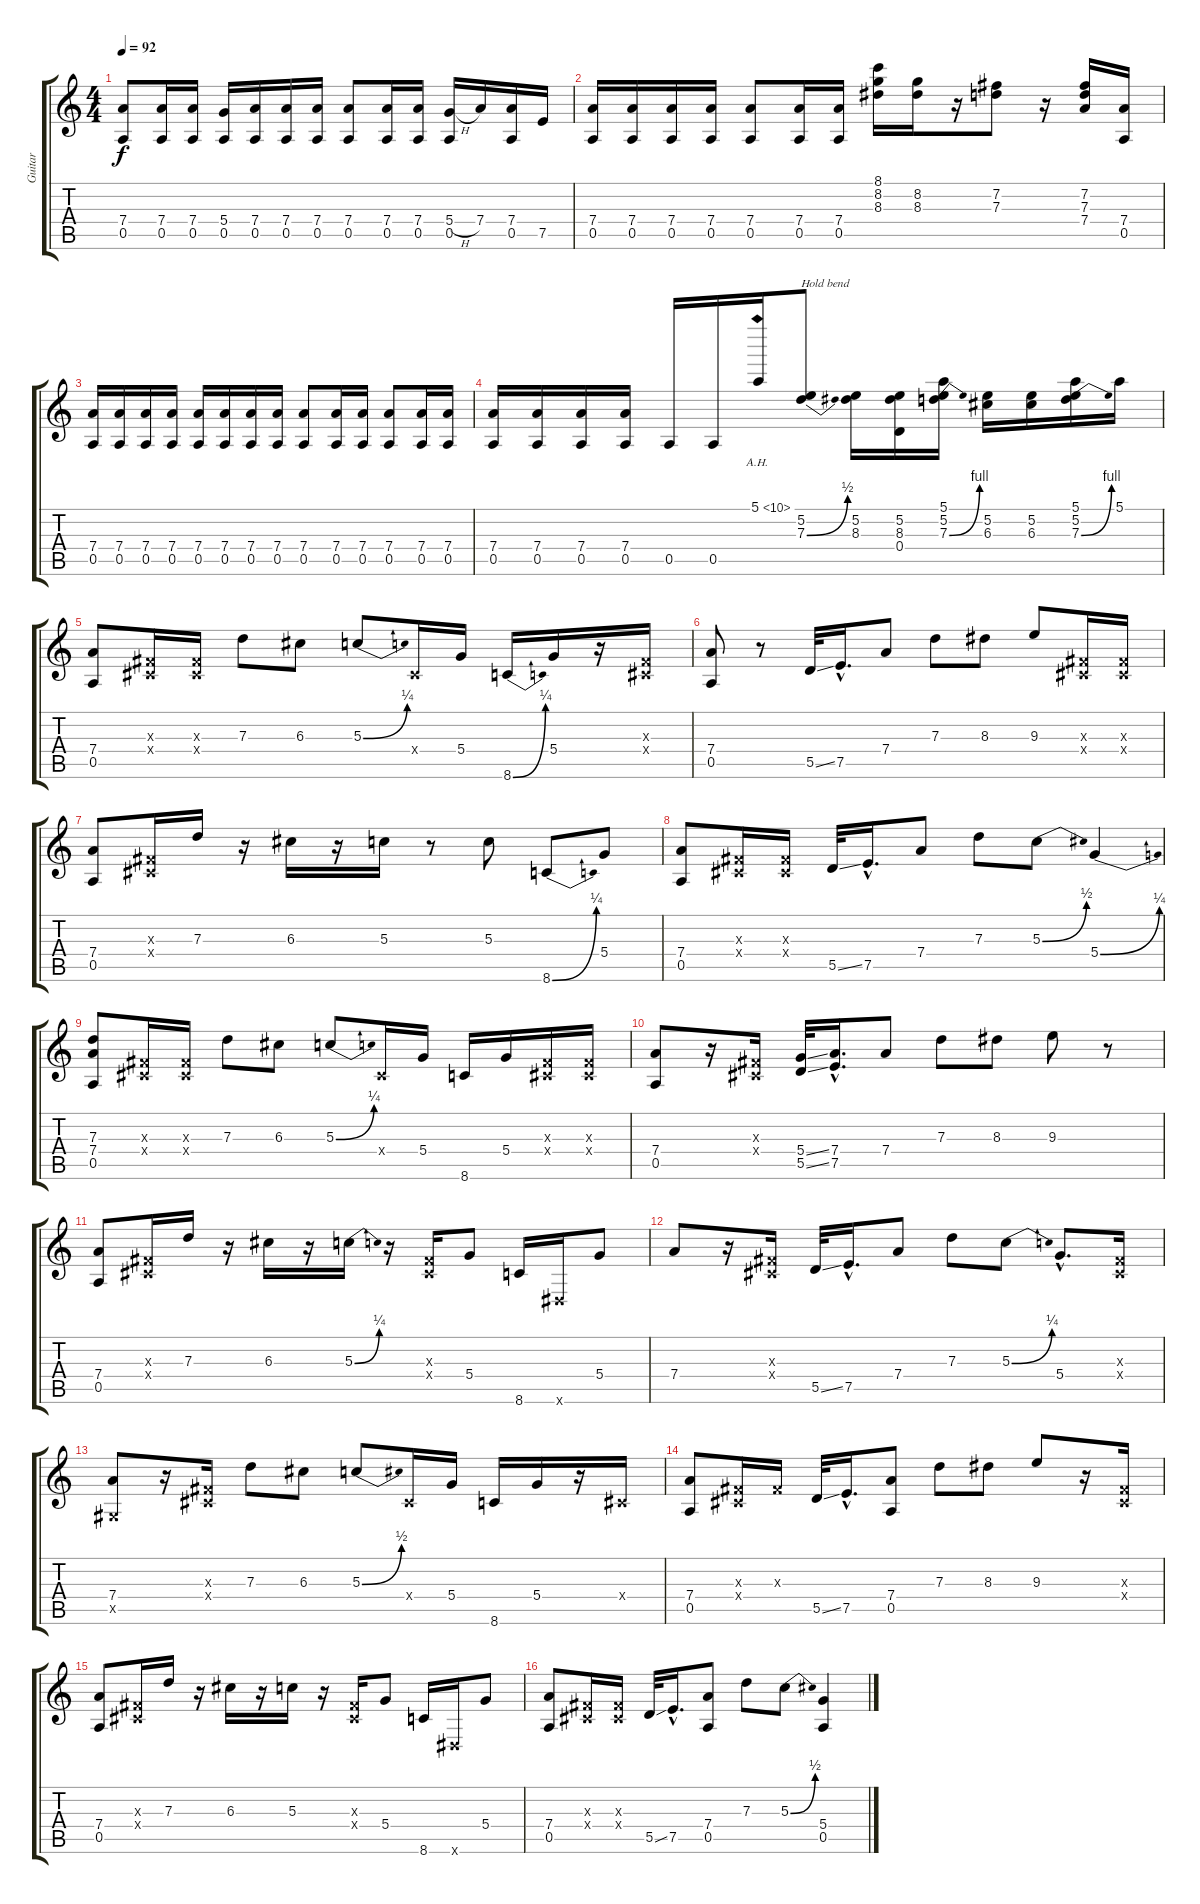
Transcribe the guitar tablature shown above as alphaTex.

\track ("Guitar" "Guitar") {instrument overdrivenguitar}
\staff {score tabs}
\tuning (E4 B3 G3 D3 A2 E2) {hide}
\ts (4 4)
\tempo 92
\clef g2
\ks c
(7.4 0.5).8{dy f} (7.4 0.5).16 (7.4 0.5).16 (5.4 0.5).16 (7.4 0.5).16 (7.4 0.5).16 (7.4 0.5).16 (7.4 0.5).8 (7.4 0.5).16 (7.4 0.5).16 (5.4{h} 0.5).16 7.4.16 (7.4 0.5).16 7.5.16 |
(7.4 0.5).16 (7.4 0.5).16 (7.4 0.5).16 (7.4 0.5).16 (7.4 0.5).8 (7.4 0.5).16 (7.4 0.5).16 (8.1 8.2 8.3).16 (8.2 8.3).16 r.16 (7.2 7.3).8 r.16 (7.2 7.3 7.4).16 (7.4 0.5).16 |
(7.4 0.5).16 (7.4 0.5).16 (7.4 0.5).16 (7.4 0.5).16 (7.4 0.5).16 (7.4 0.5).16 (7.4 0.5).16 (7.4 0.5).16 (7.4 0.5).8 (7.4 0.5).16 (7.4 0.5).16 (7.4 0.5).8 (7.4 0.5).16 (7.4 0.5).16 |
(7.4 0.5).16 (7.4 0.5).16 (7.4 0.5).16 (7.4 0.5).16 0.5.16 0.5.16 5.1{ah 5}.16 (5.2 7.3{be (bend 0 0 60 2)}).8{txt "Hold bend"} (5.2 8.3).16 (5.2 8.3 0.4).16 (5.1 5.2 7.3{be (bend 0 0 60 4)}).16 (5.2 6.3).16 (5.2 6.3).16 (5.1 5.2 7.3{be (bend 0 0 60 4)}).16 5.1.16 |
(7.4 0.5).8 (-1.3{x} -1.4{x}).16 (-1.3{x} -1.4{x}).16 7.3.8 6.3.8 5.3{be (bend 0 0 60 1)}.8 -1.4{x}.16 5.4.16 8.6{be (bend 0 0 60 1)}.16 5.4.16 r.16 (-1.3{x} -1.4{x}).16 |
(7.4 0.5).8 r.8 5.5{ss}.32 7.5{hac}.16{d} 7.4.8 7.3.8 8.3.8 9.3.8 (-1.3{x} -1.4{x}).16 (-1.3{x} -1.4{x}).16 |
(7.4 0.5).8 (-1.3{x} -1.4{x}).16 7.3.16 r.16 6.3.16 r.16 5.3.16 r.8 5.3.8 8.6{be (bend 0 0 60 1)}.8 5.4.8 |
(7.4 0.5).8 (-1.3{x} -1.4{x}).16 (-1.3{x} -1.4{x}).16 5.5{ss}.32 7.5{hac}.16{d} 7.4.8 7.3.8 5.3{be (bend 0 0 60 2)}.8 5.4{be (bend 0 0 60 1)}.4 |
(7.3 7.4 0.5).8 (-1.3{x} -1.4{x}).16 (-1.3{x} -1.4{x}).16 7.3.8 6.3.8 5.3{be (bend 0 0 60 1)}.8 -1.4{x}.16 5.4.16 8.6.16 5.4.16 (-1.3{x} -1.4{x}).16 (-1.3{x} -1.4{x}).16 |
(7.4 0.5).8 r.16 (-1.3{x} -1.4{x}).16 (5.4{ss} 5.5{ss}).32 (7.4{hac} 7.5{hac}).16{d} 7.4.8 7.3.8 8.3.8 9.3.8 r.8 |
(7.4 0.5).8 (-1.3{x} -1.4{x}).16 7.3.16 r.16 6.3.16 r.16 5.3{be (bend 0 0 60 1)}.16 r.16 (-1.3{x} -1.4{x}).16 5.4.8 8.6.16 -1.6{x}.16 5.4.8 |
7.4.8 r.16 (-1.3{x} -1.4{x}).16 5.5{ss}.32 7.5{hac}.16{d} 7.4.8 7.3.8 5.3{be (bend 0 0 60 1)}.8 5.4{hac}.8{d} (-1.3{x} -1.4{x}).16 |
(7.4 -1.5{x}).8 r.16 (-1.3{x} -1.4{x}).16 7.3.8 6.3.8 5.3{be (bend 0 0 60 2)}.8 -1.4{x}.16 5.4.16 8.6.16 5.4.16 r.16 -1.4{x}.16 |
(7.4 0.5).8 (-1.3{x} -1.4{x}).16 -1.3{x}.16 5.5{ss}.32 7.5{hac}.16{d} (7.4 0.5).8 7.3.8 8.3.8 9.3.8 r.16 (-1.3{x} -1.4{x}).16 |
(7.4 0.5).8 (-1.3{x} -1.4{x}).16 7.3.16 r.16 6.3.16 r.16 5.3.16 r.16 (-1.3{x} -1.4{x}).16 5.4.8 8.6.16 -1.6{x}.16 5.4.8 |
(7.4 0.5).8 (-1.3{x} -1.4{x}).16 (-1.3{x} -1.4{x}).16 5.5{ss}.32 7.5{hac}.16{d} (7.4 0.5).8 7.3.8 5.3{be (bend 0 0 60 2)}.8 (5.4 0.5).4
